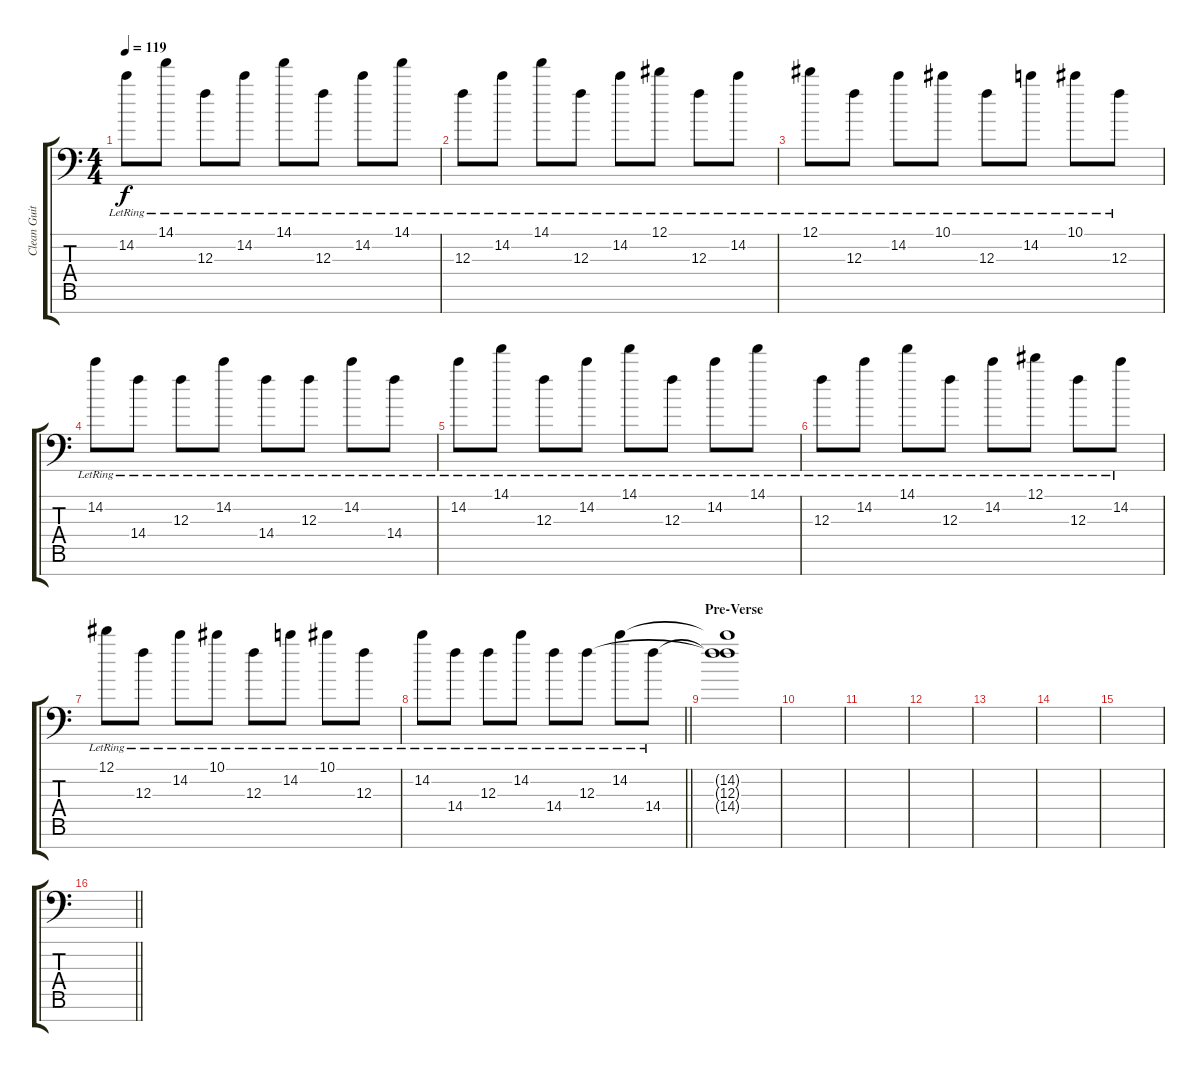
\track ("Clean Guitar 2" "Clean Guit") {instrument electricguitarclean}
\staff {score tabs}
\tuning (Eb4 Bb3 F3 Eb3 Bb2 F2 F1) {hide}
\ts (4 4)
\tempo 119
\clef f4
\ks c
14.2{lr}.8{dy f} 14.1{lr}.8 12.3{lr}.8 14.2{lr}.8 14.1{lr}.8 12.3{lr}.8 14.2{lr}.8 14.1{lr}.8 |
12.3{lr}.8 14.2{lr}.8 14.1{lr}.8 12.3{lr}.8 14.2{lr}.8 12.1{lr}.8 12.3{lr}.8 14.2{lr}.8 |
12.1{lr}.8 12.3{lr}.8 14.2{lr}.8 10.1{lr}.8 12.3{lr}.8 14.2{lr}.8 10.1{lr}.8 12.3{lr}.8 |
14.2{lr}.8 14.4{lr}.8 12.3{lr}.8 14.2{lr}.8 14.4{lr}.8 12.3{lr}.8 14.2{lr}.8 14.4{lr}.8 |
14.2{lr}.8 14.1{lr}.8 12.3{lr}.8 14.2{lr}.8 14.1{lr}.8 12.3{lr}.8 14.2{lr}.8 14.1{lr}.8 |
12.3{lr}.8 14.2{lr}.8 14.1{lr}.8 12.3{lr}.8 14.2{lr}.8 12.1{lr}.8 12.3{lr}.8 14.2{lr}.8 |
12.1{lr}.8 12.3{lr}.8 14.2{lr}.8 10.1{lr}.8 12.3{lr}.8 14.2{lr}.8 10.1{lr}.8 12.3{lr}.8 |
\barLineRight lightlight
14.2{lr}.8 14.4{lr}.8 12.3{lr}.8 14.2{lr}.8 14.4{lr}.8 12.3{lr}.8 14.2{lr}.8 14.4{lr}.8 |
\section ("" "Pre-Verse")
(14.2{t} 12.3{t} 14.4{t}).1 |
|
|
|
|
|
|
\barLineRight lightlight
